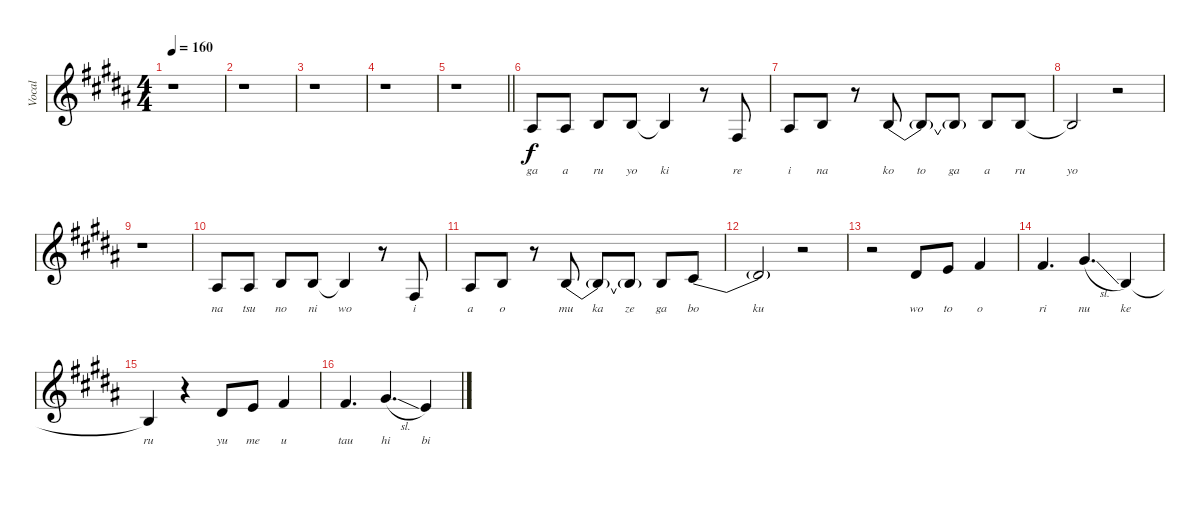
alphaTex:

\track ("Vocal" "Vocal") {instrument flute}
\staff {score}
\tuning (E4 B3 G3 D3 A2 E2) {hide}
\ts (4 4)
\tempo 160
\clef g2
\ks b
r.1{dy f} |
r.1 |
r.1 |
r.1 |
\barLineRight lightlight
r.1 |
3.3.8{lyrics (0 "ga") lyrics (1 "") lyrics (2 "") lyrics (3 "") lyrics (4 "") volume 16} 3.3.8{lyrics (0 "a") lyrics (1 "") lyrics (2 "") lyrics (3 "") lyrics (4 "")} 4.3.8{lyrics (0 "ru") lyrics (1 "") lyrics (2 "") lyrics (3 "") lyrics (4 "")} 4.3.8{lyrics (0 "yo") lyrics (1 "") lyrics (2 "") lyrics (3 "") lyrics (4 "")} 4.3{t}.4{lyrics (0 "ki") lyrics (1 "") lyrics (2 "") lyrics (3 "") lyrics (4 "")} r.8 4.4.8{lyrics (0 "re") lyrics (1 "") lyrics (2 "") lyrics (3 "") lyrics (4 "")} |
3.3.8{lyrics (0 "i") lyrics (1 "") lyrics (2 "") lyrics (3 "") lyrics (4 "")} 4.3.8{lyrics (0 "na") lyrics (1 "") lyrics (2 "") lyrics (3 "") lyrics (4 "")} r.8 4.3{be (bendrelease 0 0 20 4 30 4 60 0)}.8{lyrics (0 "ko") lyrics (1 "") lyrics (2 "") lyrics (3 "") lyrics (4 "")} 4.3{t}.8{lyrics (0 "to") lyrics (1 "") lyrics (2 "") lyrics (3 "") lyrics (4 "")} 4.3{t}.8{lyrics (0 "ga") lyrics (1 "") lyrics (2 "") lyrics (3 "") lyrics (4 "")} 4.3.8{lyrics (0 "a") lyrics (1 "") lyrics (2 "") lyrics (3 "") lyrics (4 "")} 4.3.8{lyrics (0 "ru") lyrics (1 "") lyrics (2 "") lyrics (3 "") lyrics (4 "")} |
4.3{t}.2{lyrics (0 "yo") lyrics (1 "") lyrics (2 "") lyrics (3 "") lyrics (4 "")} r.2 |
r.1 |
3.3.8{lyrics (0 "na") lyrics (1 "") lyrics (2 "") lyrics (3 "") lyrics (4 "")} 3.3.8{lyrics (0 "tsu") lyrics (1 "") lyrics (2 "") lyrics (3 "") lyrics (4 "")} 4.3.8{lyrics (0 "no") lyrics (1 "") lyrics (2 "") lyrics (3 "") lyrics (4 "")} 4.3.8{lyrics (0 "ni") lyrics (1 "") lyrics (2 "") lyrics (3 "") lyrics (4 "")} 4.3{t}.4{lyrics (0 "wo") lyrics (1 "") lyrics (2 "") lyrics (3 "") lyrics (4 "")} r.8 4.4.8{lyrics (0 "i") lyrics (1 "") lyrics (2 "") lyrics (3 "") lyrics (4 "")} |
3.3.8{lyrics (0 "a") lyrics (1 "") lyrics (2 "") lyrics (3 "") lyrics (4 "")} 4.3.8{lyrics (0 "o") lyrics (1 "") lyrics (2 "") lyrics (3 "") lyrics (4 "")} r.8 4.3{be (bendrelease 0 0 20 4 30 4 60 0)}.8{lyrics (0 "mu") lyrics (1 "") lyrics (2 "") lyrics (3 "") lyrics (4 "")} 4.3{t}.8{lyrics (0 "ka") lyrics (1 "") lyrics (2 "") lyrics (3 "") lyrics (4 "")} 4.3{t}.8{lyrics (0 "ze") lyrics (1 "") lyrics (2 "") lyrics (3 "") lyrics (4 "")} 4.3.8{lyrics (0 "ga") lyrics (1 "") lyrics (2 "") lyrics (3 "") lyrics (4 "")} 2.2{be (bend 0 0 60 4)}.8{lyrics (0 "bo") lyrics (1 "") lyrics (2 "") lyrics (3 "") lyrics (4 "")} |
2.2{t}.2{lyrics (0 "ku") lyrics (1 "") lyrics (2 "") lyrics (3 "") lyrics (4 "")} r.2 |
r.2 4.2.8{lyrics (0 "wo") lyrics (1 "") lyrics (2 "") lyrics (3 "") lyrics (4 "")} 0.1.8{lyrics (0 "to") lyrics (1 "") lyrics (2 "") lyrics (3 "") lyrics (4 "")} 2.1.4{lyrics (0 "o") lyrics (1 "") lyrics (2 "") lyrics (3 "") lyrics (4 "")} |
2.1.4{d lyrics (0 "ri") lyrics (1 "") lyrics (2 "") lyrics (3 "") lyrics (4 "")} 9.2{sl}.4{d lyrics (0 "nu") lyrics (1 "") lyrics (2 "") lyrics (3 "") lyrics (4 "")} 0.2.4{lyrics (0 "ke") lyrics (1 "") lyrics (2 "") lyrics (3 "") lyrics (4 "")} |
0.2{t}.4{lyrics (0 "ru") lyrics (1 "") lyrics (2 "") lyrics (3 "") lyrics (4 "")} r.4 4.2.8{lyrics (0 "yu") lyrics (1 "") lyrics (2 "") lyrics (3 "") lyrics (4 "")} 0.1.8{lyrics (0 "me") lyrics (1 "") lyrics (2 "") lyrics (3 "") lyrics (4 "")} 2.1.4{lyrics (0 "u") lyrics (1 "") lyrics (2 "") lyrics (3 "") lyrics (4 "")} |
2.1.4{d lyrics (0 "tau") lyrics (1 "") lyrics (2 "") lyrics (3 "") lyrics (4 "")} 4.1{sl}.4{d lyrics (0 "hi") lyrics (1 "") lyrics (2 "") lyrics (3 "") lyrics (4 "")} 0.1.4{lyrics (0 "bi") lyrics (1 "") lyrics (2 "") lyrics (3 "") lyrics (4 "")}
